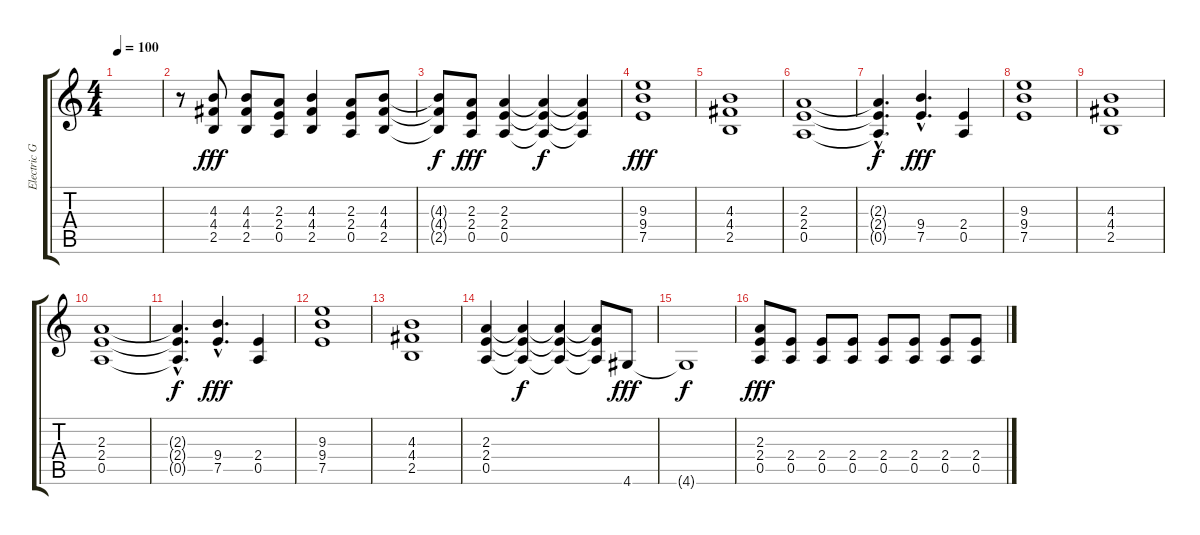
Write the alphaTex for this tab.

\track ("Electric Guitar/Solo" "Electric G") {instrument distortionguitar}
\staff {score tabs}
\tuning (E4 B3 G3 D3 A2 E2) {hide}
\ts (4 4)
\tempo 100
\clef g2
\ks c
|
r.8 (4.3 4.4 2.5).8{dy fff} (4.3 4.4 2.5).8 (2.3 2.4 0.5).8 (4.3 4.4 2.5).4 (2.3 2.4 0.5).8 (4.3 4.4 2.5).8 |
(4.3{t} 4.4{t} 2.5{t}).8{dy f} (2.3 2.4 0.5).8{dy fff} (2.3 2.4 0.5).4 (2.3{t} 2.4{t} 0.5{t}).4{dy f} (2.3{t} 2.4{t} 0.5{t}).4 |
(9.3 9.4 7.5).1{dy fff} |
(4.3 4.4 2.5).1 |
(2.3 2.4 0.5).1 |
(2.3{hac t} 2.4{hac t} 0.5{hac t}).4{d dy f} (9.4{hac} 7.5{hac}).4{d dy fff} (2.4 0.5).4 |
(9.3 9.4 7.5).1 |
(4.3 4.4 2.5).1 |
(2.3 2.4 0.5).1 |
(2.3{hac t} 2.4{hac t} 0.5{hac t}).4{d dy f} (9.4{hac} 7.5{hac}).4{d dy fff} (2.4 0.5).4 |
(9.3 9.4 7.5).1 |
(4.3 4.4 2.5).1 |
(2.3 2.4 0.5).4 (2.3{t} 2.4{t} 0.5{t}).4{dy f} (2.3{t} 2.4{t} 0.5{t}).4 (2.3{t} 2.4{t} 0.5{t}).8 4.6.8{dy fff} |
4.6{t}.1{dy f} |
(2.3 2.4 0.5).8{dy fff} (2.4 0.5).8 (2.4 0.5).8 (2.4 0.5).8 (2.4 0.5).8 (2.4 0.5).8 (2.4 0.5).8 (2.4 0.5).8
